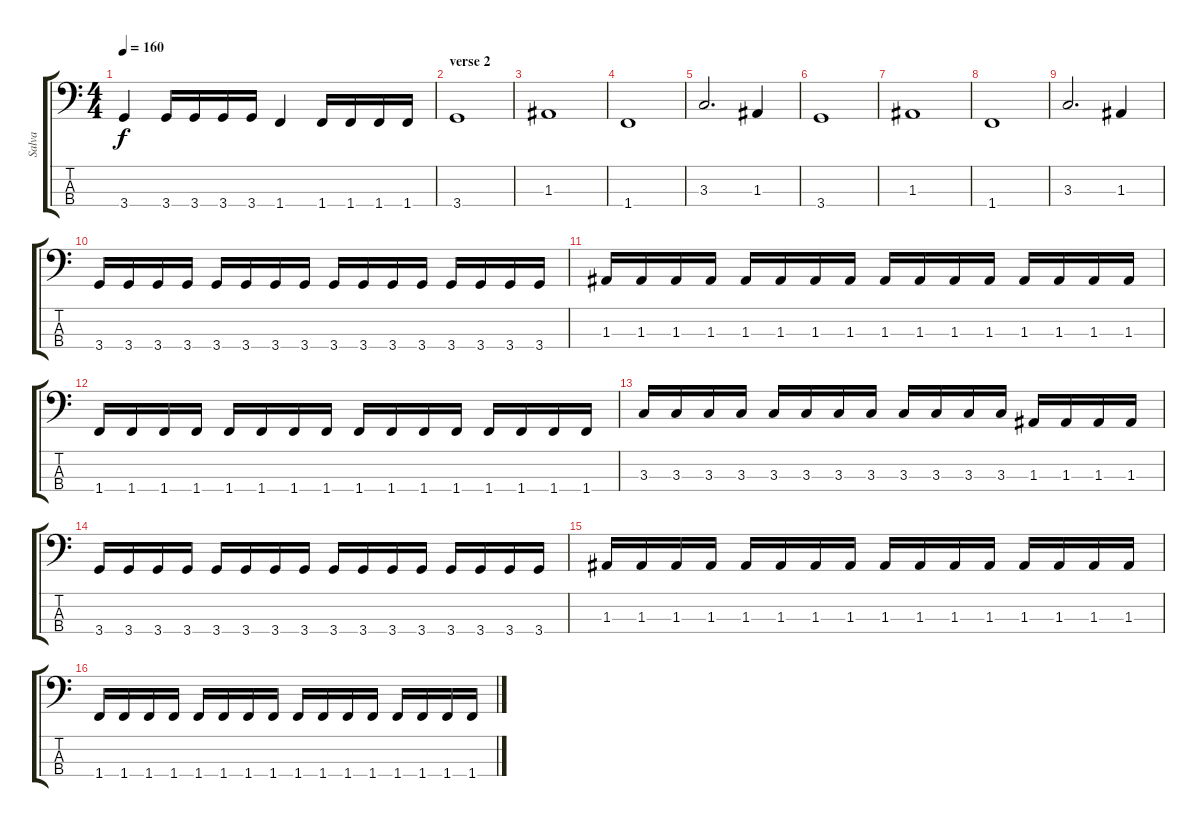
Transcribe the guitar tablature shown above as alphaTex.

\track ("Salva" "Salva") {instrument electricbassfinger}
\staff {score tabs}
\tuning (G2 D2 A1 E1) {hide}
\ts (4 4)
\tempo 160
\clef f4
\ks c
3.4.4{dy f} 3.4.16 3.4.16 3.4.16 3.4.16 1.4.4 1.4.16 1.4.16 1.4.16 1.4.16 |
\section ("" "verse 2")
3.4.1 |
1.3.1 |
1.4.1 |
3.3.2{d} 1.3.4 |
3.4.1 |
1.3.1 |
1.4.1 |
3.3.2{d} 1.3.4 |
3.4.16 3.4.16 3.4.16 3.4.16 3.4.16 3.4.16 3.4.16 3.4.16 3.4.16 3.4.16 3.4.16 3.4.16 3.4.16 3.4.16 3.4.16 3.4.16 |
1.3.16 1.3.16 1.3.16 1.3.16 1.3.16 1.3.16 1.3.16 1.3.16 1.3.16 1.3.16 1.3.16 1.3.16 1.3.16 1.3.16 1.3.16 1.3.16 |
1.4.16 1.4.16 1.4.16 1.4.16 1.4.16 1.4.16 1.4.16 1.4.16 1.4.16 1.4.16 1.4.16 1.4.16 1.4.16 1.4.16 1.4.16 1.4.16 |
3.3.16 3.3.16 3.3.16 3.3.16 3.3.16 3.3.16 3.3.16 3.3.16 3.3.16 3.3.16 3.3.16 3.3.16 1.3.16 1.3.16 1.3.16 1.3.16 |
3.4.16 3.4.16 3.4.16 3.4.16 3.4.16 3.4.16 3.4.16 3.4.16 3.4.16 3.4.16 3.4.16 3.4.16 3.4.16 3.4.16 3.4.16 3.4.16 |
1.3.16 1.3.16 1.3.16 1.3.16 1.3.16 1.3.16 1.3.16 1.3.16 1.3.16 1.3.16 1.3.16 1.3.16 1.3.16 1.3.16 1.3.16 1.3.16 |
1.4.16 1.4.16 1.4.16 1.4.16 1.4.16 1.4.16 1.4.16 1.4.16 1.4.16 1.4.16 1.4.16 1.4.16 1.4.16 1.4.16 1.4.16 1.4.16
